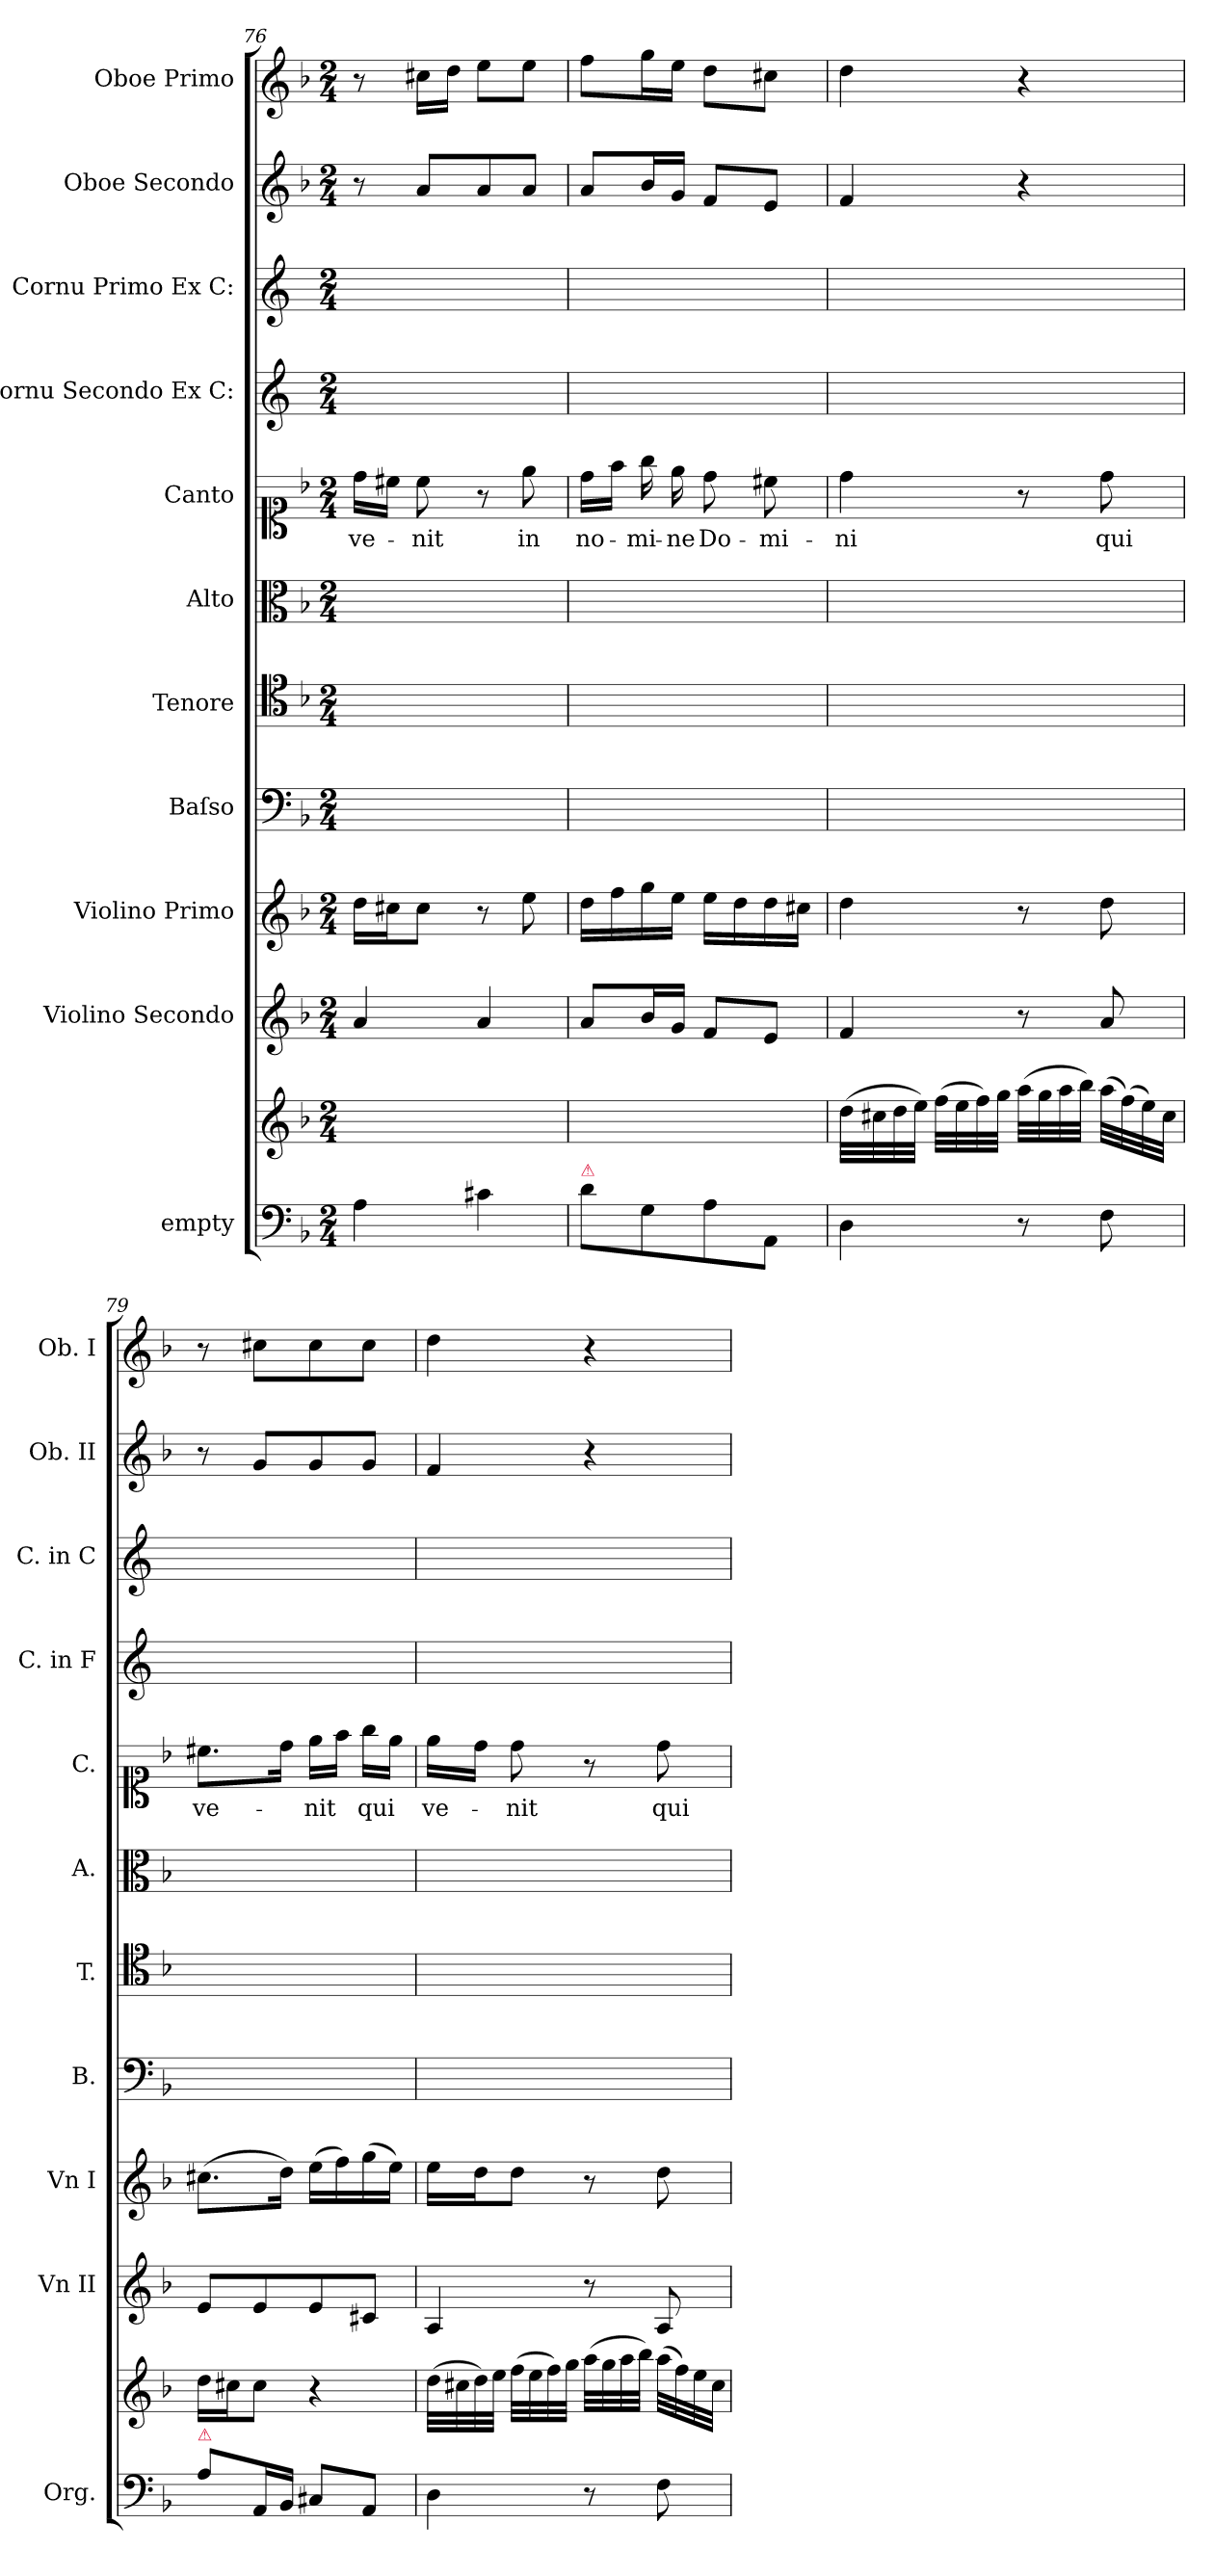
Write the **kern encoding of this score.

**kern	**kern	**kern	**kern	**kern	**kern	**kern	**kern	**text	**kern	**kern	**kern	**dynam	**kern	**dynam
*part11	*part11	*part10	*part9	*part8	*part7	*part6	*part5	*part5	*part4	*part3	*part2	*part2	*part1	*part1
*staff12	*staff11	*staff10	*staff9	*staff8	*staff7	*staff6	*staff5	*staff5	*staff4	*staff3	*staff2	*staff2	*staff1	*staff1
*I"empty	*	*I"Violino Secondo	*I"Violino Primo	*I"Baſso	*I"Tenore	*I"Alto	*I"Canto	*	*I"Cornu Secondo Ex C:	*I"Cornu Primo Ex C:	*I"Oboe Secondo	*	*I"Oboe Primo	*
*I'Org.	*	*I'Vn II	*I'Vn I	*I'B.	*I'T.	*I'A.	*I'C.	*	*I'C. in F	*I'C. in C	*I'Ob. II	*	*I'Ob. I	*
*clefF4	*clefG2	*clefG2	*clefG2	*clefF4	*clefC4	*clefC3	*clefC1	*	*clefG2	*clefG2	*clefG2	*	*clefG2	*
*	*	*	*	*	*	*	*	*	*ITrd4c7	*ITrd4c7	*	*	*	*
*k[b-]	*k[b-]	*k[b-]	*k[b-]	*k[b-]	*k[b-]	*k[b-]	*k[b-]	*	*k[b-]	*k[b-]	*k[b-]	*	*k[b-]	*
*F:	*F:	*F:	*F:	*F:	*F:	*F:	*F:	*	*F:	*F:	*F:	*	*F:	*
*M2/4	*M2/4	*M2/4	*M2/4	*M2/4	*M2/4	*M2/4	*M2/4	*	*M2/4	*M2/4	*M2/4	*	*M2/4	*
=76	=76	=76	=76	=76	=76	=76	=76	=76	=76	=76	=76	=76	=76	=76
4A\	2ryy	4a/	16dd\LL	2ryy	2ryy	2ryy	16dd\LL	ve-	2ryy	2ryy	8r	.	8r	.
.	.	.	16cc#X\J	.	.	.	16cc#X\JJ	.	.	.	.	.	.	.
!	!	!	!	!	!	!	!	!	!	!	!	!LO:DY:a	!	!LO:DY:a
.	.	.	8cc#\J	.	.	.	8cc#\	-nit	.	.	8a/L	pio&colon;	16cc#X\LL	pio&colon;
.	.	.	.	.	.	.	.	.	.	.	.	.	16dd\JJ	.
4c#X\	.	4a/	8r	.	.	.	8r	.	.	.	8a/	.	8ee\L	.
.	.	.	8ee\	.	.	.	8ee\	in	.	.	8a/J	.	8ee\J	.
=77	=77	=77	=77	=77	=77	=77	=77	=77	=77	=77	=77	=77	=77	=77
!LO:TX:a:color=crimson:t=⚠	!	!	!	!	!	!	!	!	!	!	!	!	!	!
8d\L	2ryy	8a/L	16dd\LL	2ryy	2ryy	2ryy	16dd\LL	no-	2ryy	2ryy	8a/L	.	8ff\L	.
.	.	.	16ff\	.	.	.	16ff\JJ	.	.	.	.	.	.	.
8G\	.	16b-/L	16gg\	.	.	.	16gg\	-mi-	.	.	16b-/L	.	16gg\L	.
.	.	16g/JJ	16ee\JJ	.	.	.	16ee\	-ne	.	.	16g/JJ	.	16ee\JJ	.
8A\	.	8f/L	16ee\LL	.	.	.	8dd\	Do-	.	.	8f/L	.	8dd\L	.
.	.	.	16dd\	.	.	.	.	.	.	.	.	.	.	.
8AA/J	.	8e/J	16dd\	.	.	.	8cc#X\	-mi-	.	.	8e/J	.	8cc#X\J	.
.	.	.	16cc#X\JJ	.	.	.	.	.	.	.	.	.	.	.
=78	=78	=78	=78	=78	=78	=78	=78	=78	=78	=78	=78	=78	=78	=78
4D\	(32dd\LLL	4f/	4dd\	2ryy	2ryy	2ryy	4dd\	-ni	2ryy	2ryy	4f/	.	4dd\	.
.	32cc#X\	.	.	.	.	.	.	.	.	.	.	.	.	.
.	32dd\	.	.	.	.	.	.	.	.	.	.	.	.	.
.	32ee\JJJ)	.	.	.	.	.	.	.	.	.	.	.	.	.
.	(32ff\LLL	.	.	.	.	.	.	.	.	.	.	.	.	.
.	32ee\	.	.	.	.	.	.	.	.	.	.	.	.	.
.	32ff\)	.	.	.	.	.	.	.	.	.	.	.	.	.
.	32gg\JJJ	.	.	.	.	.	.	.	.	.	.	.	.	.
8r	(32aa\LLL	8r	8r	.	.	.	8r	.	.	.	4r	.	4r	.
.	32gg\	.	.	.	.	.	.	.	.	.	.	.	.	.
.	32aa\	.	.	.	.	.	.	.	.	.	.	.	.	.
.	32bb-\JJJ)	.	.	.	.	.	.	.	.	.	.	.	.	.
8F\	(32aa\LLL	8a/	8dd\	.	.	.	8dd\	qui	.	.	.	.	.	.
.	(32ff\)	.	.	.	.	.	.	.	.	.	.	.	.	.
.	32ee\)	.	.	.	.	.	.	.	.	.	.	.	.	.
.	32cc#\JJJ	.	.	.	.	.	.	.	.	.	.	.	.	.
=79	=79	=79	=79	=79	=79	=79	=79	=79	=79	=79	=79	=79	=79	=79
!LO:TX:a:color=crimson:t=⚠	!	!	!	!	!	!	!	!	!	!	!	!	!	!
8A\L	16dd\LL	8e/L	(8.cc#X\L	2ryy	2ryy	2ryy	8.cc#X\L	ve-	2ryy	2ryy	8r	.	8r	.
.	16cc#X\J	.	.	.	.	.	.	.	.	.	.	.	.	.
16AA/L	8cc#\J	8e/	.	.	.	.	.	.	.	.	8g/L	.	8cc#X\L	.
16BB-/JJ	.	.	16dd\Jk)	.	.	.	16dd\Jk	.	.	.	.	.	.	.
8C#X/L	4r	8e/	(16ee\LL	.	.	.	16ee\LL	-nit	.	.	8g/	.	8cc#\	.
.	.	.	16ff\)	.	.	.	16ff\JJ	.	.	.	.	.	.	.
8AA/J	.	8c#X/J	(16gg\	.	.	.	16gg\LL	qui	.	.	8g/J	.	8cc#\J	.
.	.	.	16ee\JJ)	.	.	.	16ee\JJ	.	.	.	.	.	.	.
=80	=80	=80	=80	=80	=80	=80	=80	=80	=80	=80	=80	=80	=80	=80
4D\	(32dd\LLL	4A/	16ee\LL	2ryy	2ryy	2ryy	16ee\LL	ve-	2ryy	2ryy	4f/	.	4dd\	.
.	32cc#X\	.	.	.	.	.	.	.	.	.	.	.	.	.
.	32dd\)	.	16dd\J	.	.	.	16dd\JJ	.	.	.	.	.	.	.
.	32ee\JJJ	.	.	.	.	.	.	.	.	.	.	.	.	.
.	(32ff\LLL	.	8dd\J	.	.	.	8dd\	-nit	.	.	.	.	.	.
.	32ee\	.	.	.	.	.	.	.	.	.	.	.	.	.
.	32ff\)	.	.	.	.	.	.	.	.	.	.	.	.	.
.	32gg\JJJ	.	.	.	.	.	.	.	.	.	.	.	.	.
8r	(32aa\LLL	8r	8r	.	.	.	8r	.	.	.	4r	.	4r	.
.	32gg\	.	.	.	.	.	.	.	.	.	.	.	.	.
.	32aa\	.	.	.	.	.	.	.	.	.	.	.	.	.
.	32bb-\JJJ)	.	.	.	.	.	.	.	.	.	.	.	.	.
!	!	!	!	!	!	!	!	!LO:LY:i	!	!	!	!	!	!
8F\	(32aa\LLL	8A/	8dd\	.	.	.	8dd\	qui	.	.	.	.	.	.
.	32ff\)	.	.	.	.	.	.	.	.	.	.	.	.	.
.	32ee\	.	.	.	.	.	.	.	.	.	.	.	.	.
.	32cc#\JJJ	.	.	.	.	.	.	.	.	.	.	.	.	.
=	=	=	=	=	=	=	=	=	=	=	=	=	=	=
*-	*-	*-	*-	*-	*-	*-	*-	*-	*-	*-	*-	*-	*-	*-
